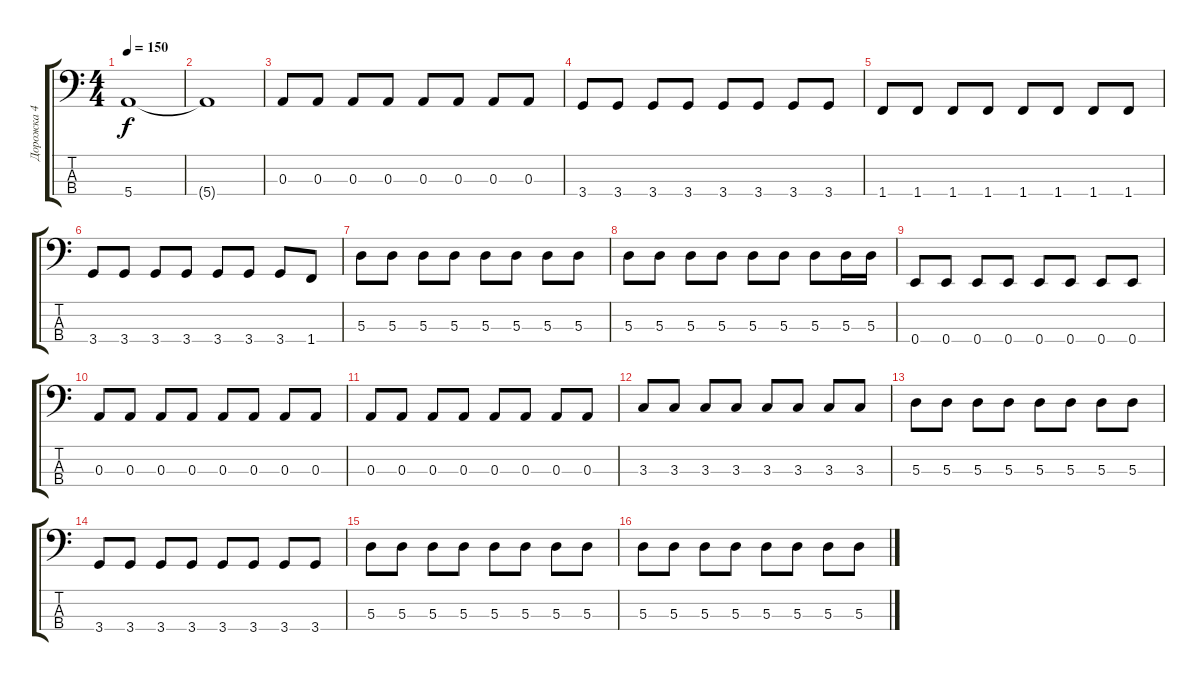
\track ("Дорожка 4" "Дорожка 4") {instrument slapbass2}
\staff {score tabs}
\tuning (G2 D2 A1 E1) {hide}
\ts (4 4)
\tempo 150
\clef f4
\ks c
5.4{t}.1{dy f} |
5.4{t}.1 |
0.3.8{volume 16} 0.3.8 0.3.8 0.3.8 0.3.8 0.3.8 0.3.8 0.3.8 |
3.4.8 3.4.8 3.4.8 3.4.8 3.4.8 3.4.8 3.4.8 3.4.8 |
1.4.8 1.4.8 1.4.8 1.4.8 1.4.8 1.4.8 1.4.8 1.4.8 |
3.4.8 3.4.8 3.4.8 3.4.8 3.4.8 3.4.8 3.4.8 1.4.8 |
5.3.8 5.3.8 5.3.8 5.3.8 5.3.8 5.3.8 5.3.8 5.3.8 |
5.3.8 5.3.8 5.3.8 5.3.8 5.3.8 5.3.8 5.3.8 5.3.16 5.3.16 |
0.4.8 0.4.8 0.4.8 0.4.8 0.4.8 0.4.8 0.4.8 0.4.8 |
0.3.8 0.3.8 0.3.8 0.3.8 0.3.8 0.3.8 0.3.8 0.3.8 |
0.3.8 0.3.8 0.3.8 0.3.8 0.3.8 0.3.8 0.3.8 0.3.8 |
3.3.8 3.3.8 3.3.8 3.3.8 3.3.8 3.3.8 3.3.8 3.3.8 |
5.3.8 5.3.8 5.3.8 5.3.8 5.3.8 5.3.8 5.3.8 5.3.8 |
3.4.8 3.4.8 3.4.8 3.4.8 3.4.8 3.4.8 3.4.8 3.4.8 |
5.3.8 5.3.8 5.3.8 5.3.8 5.3.8 5.3.8 5.3.8 5.3.8 |
5.3.8 5.3.8 5.3.8 5.3.8 5.3.8 5.3.8 5.3.8 5.3.8
